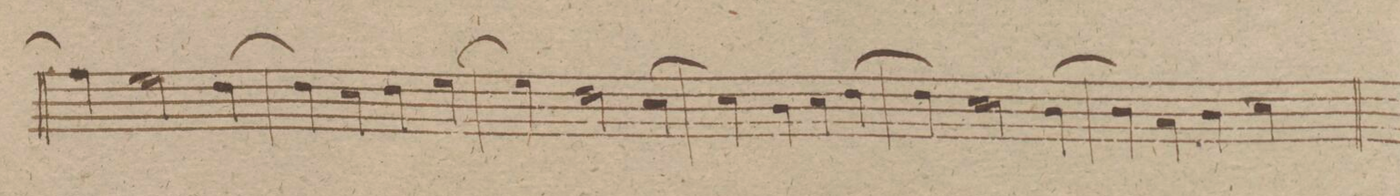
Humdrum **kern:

**kern	**dynam
*I"Trombone Tenore.	*
*clefC4	*
*k[f#c#g#d#]	*
*met(c)	*
*M4/4	*
4e\]	.
2d#\	.
[4c#\	.
=42	=42
4c#\]	.
4B\	.
4c#\	.
[4d#\	.
=43	=43
4d#\]	.
2c#\	.
[4B\	.
=44	=44
4B\]	.
4A\	.
4B\	.
[4c#\	.
=45	=45
4c#\]	.
2B\	.
[4A\	.
=46	=46
4A\]	.
4G#/	.
4A\	.
[4B\	.
=47	=47
*-	*-
